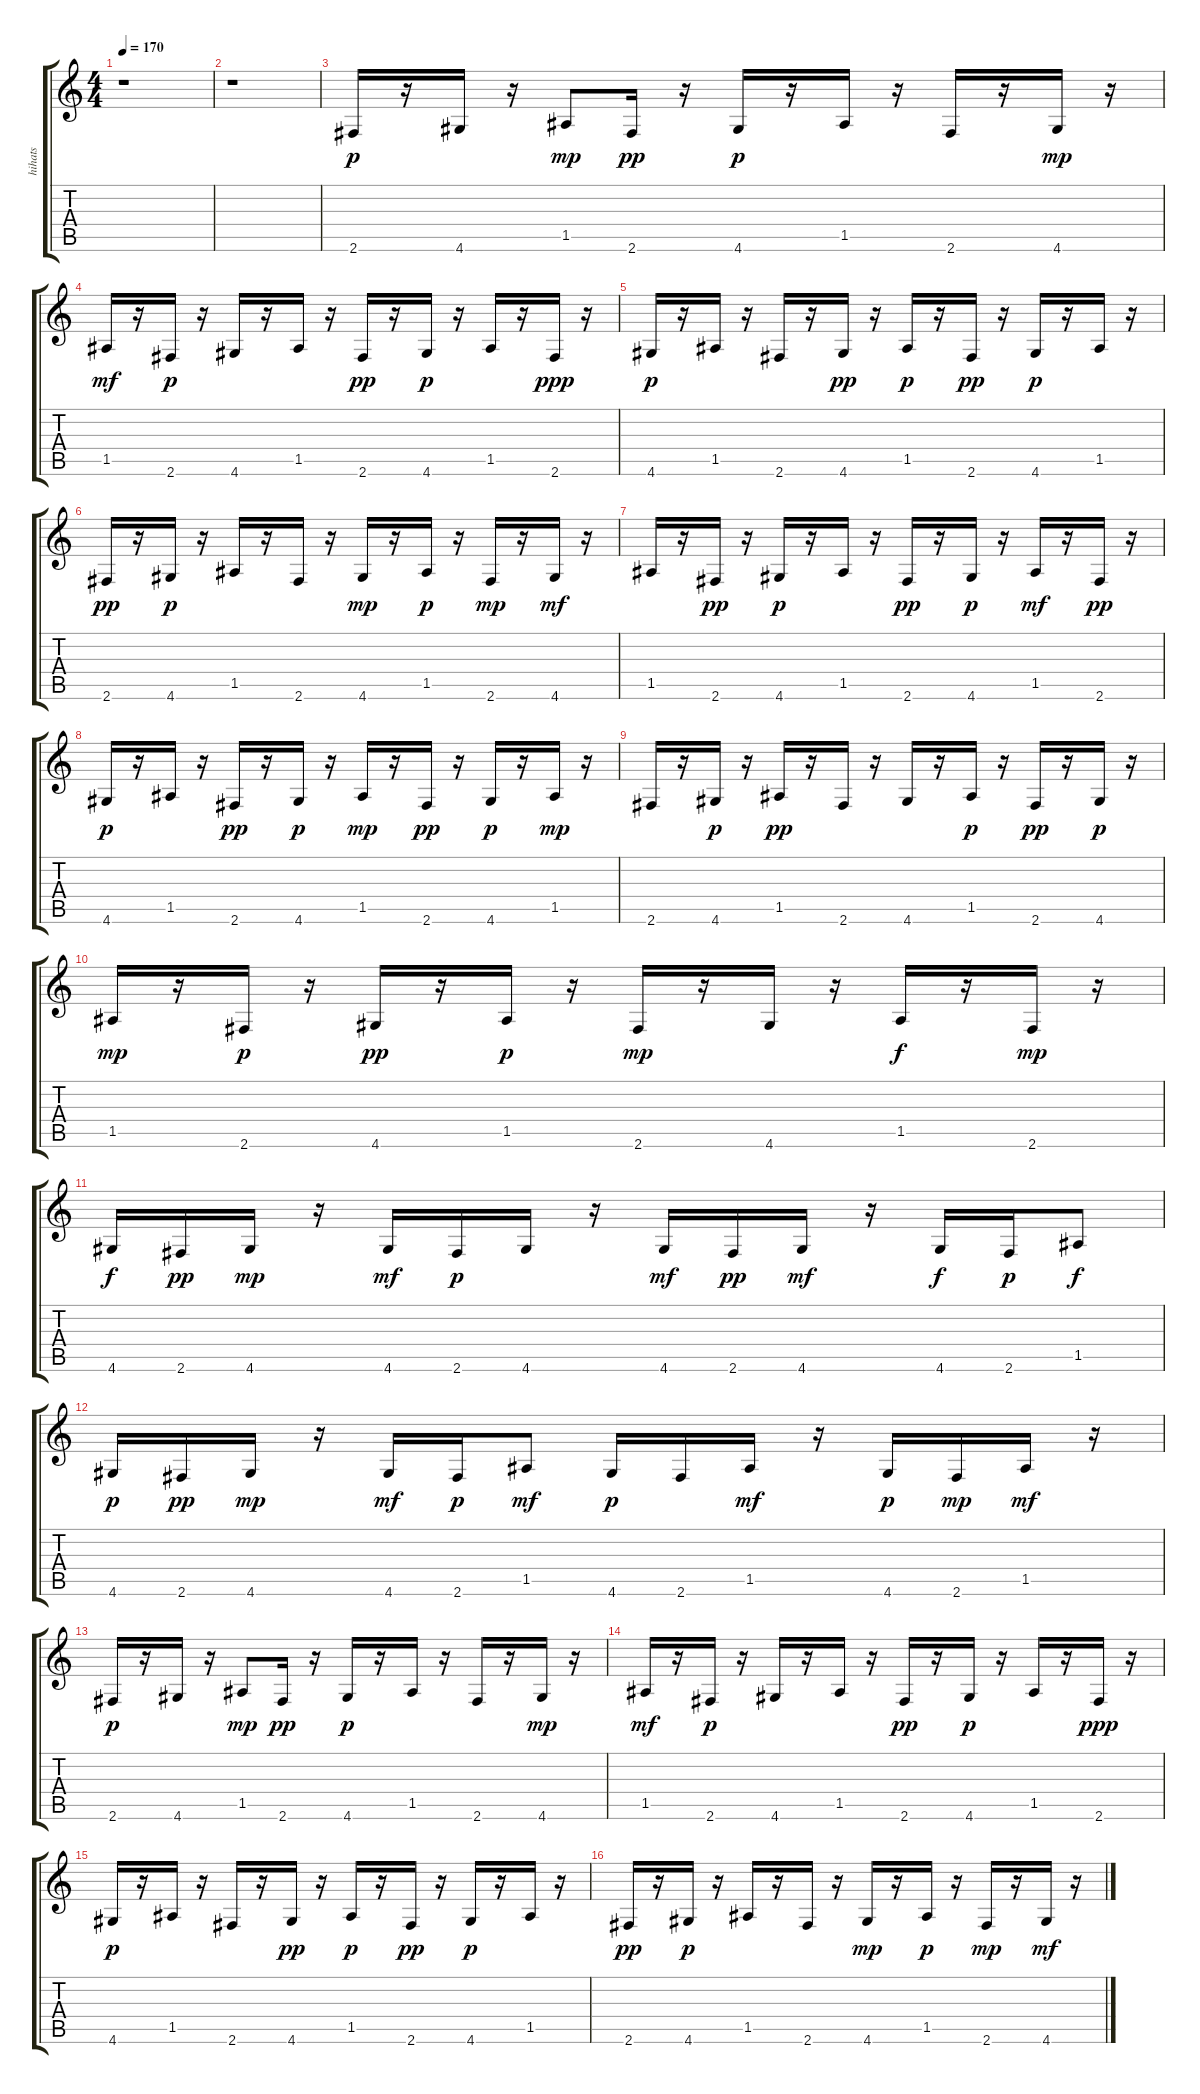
\track ("hihats" "hihats") {instrument acousticguitarnylon}
\staff {score tabs}
\tuning (E4 B3 G3 D3 A2 E2) {hide}
\ts (4 4)
\tempo 170
\clef g2
\ks c
r.1{dy p instrument acousticguitarnylon} |
r.1 |
2.6.16 r.16 4.6.16 r.16 1.5.8{dy mp} 2.6.16{dy pp} r.16 4.6.16{dy p} r.16 1.5.16 r.16 2.6.16 r.16 4.6.16{dy mp} r.16 |
1.5.16{dy mf} r.16 2.6.16{dy p} r.16 4.6.16 r.16 1.5.16 r.16 2.6.16{dy pp} r.16 4.6.16{dy p} r.16 1.5.16 r.16 2.6.16{dy ppp} r.16 |
4.6.16{dy p} r.16 1.5.16 r.16 2.6.16 r.16 4.6.16{dy pp} r.16 1.5.16{dy p} r.16 2.6.16{dy pp} r.16 4.6.16{dy p} r.16 1.5.16 r.16 |
2.6.16{dy pp} r.16 4.6.16{dy p} r.16 1.5.16 r.16 2.6.16 r.16 4.6.16{dy mp} r.16 1.5.16{dy p} r.16 2.6.16{dy mp} r.16 4.6.16{dy mf} r.16 |
1.5.16 r.16 2.6.16{dy pp} r.16 4.6.16{dy p} r.16 1.5.16 r.16 2.6.16{dy pp} r.16 4.6.16{dy p} r.16 1.5.16{dy mf} r.16 2.6.16{dy pp} r.16 |
4.6.16{dy p} r.16 1.5.16 r.16 2.6.16{dy pp} r.16 4.6.16{dy p} r.16 1.5.16{dy mp} r.16 2.6.16{dy pp} r.16 4.6.16{dy p} r.16 1.5.16{dy mp} r.16 |
2.6.16 r.16 4.6.16{dy p} r.16 1.5.16{dy pp} r.16 2.6.16 r.16 4.6.16 r.16 1.5.16{dy p} r.16 2.6.16{dy pp} r.16 4.6.16{dy p} r.16 |
1.5.16{dy mp} r.16 2.6.16{dy p} r.16 4.6.16{dy pp} r.16 1.5.16{dy p} r.16 2.6.16{dy mp} r.16 4.6.16 r.16 1.5.16{dy f} r.16 2.6.16{dy mp} r.16 |
4.6.16{dy f} 2.6.16{dy pp} 4.6.16{dy mp} r.16 4.6.16{dy mf} 2.6.16{dy p} 4.6.16 r.16 4.6.16{dy mf} 2.6.16{dy pp} 4.6.16{dy mf} r.16 4.6.16{dy f} 2.6.16{dy p} 1.5.8{dy f} |
4.6.16{dy p} 2.6.16{dy pp} 4.6.16{dy mp} r.16 4.6.16{dy mf} 2.6.16{dy p} 1.5.8{dy mf} 4.6.16{dy p} 2.6.16 1.5.16{dy mf} r.16 4.6.16{dy p} 2.6.16{dy mp} 1.5.16{dy mf} r.16 |
2.6.16{dy p} r.16 4.6.16 r.16 1.5.8{dy mp} 2.6.16{dy pp} r.16 4.6.16{dy p} r.16 1.5.16 r.16 2.6.16 r.16 4.6.16{dy mp} r.16 |
1.5.16{dy mf} r.16 2.6.16{dy p} r.16 4.6.16 r.16 1.5.16 r.16 2.6.16{dy pp} r.16 4.6.16{dy p} r.16 1.5.16 r.16 2.6.16{dy ppp} r.16 |
4.6.16{dy p} r.16 1.5.16 r.16 2.6.16 r.16 4.6.16{dy pp} r.16 1.5.16{dy p} r.16 2.6.16{dy pp} r.16 4.6.16{dy p} r.16 1.5.16 r.16 |
2.6.16{dy pp} r.16 4.6.16{dy p} r.16 1.5.16 r.16 2.6.16 r.16 4.6.16{dy mp} r.16 1.5.16{dy p} r.16 2.6.16{dy mp} r.16 4.6.16{dy mf} r.16
